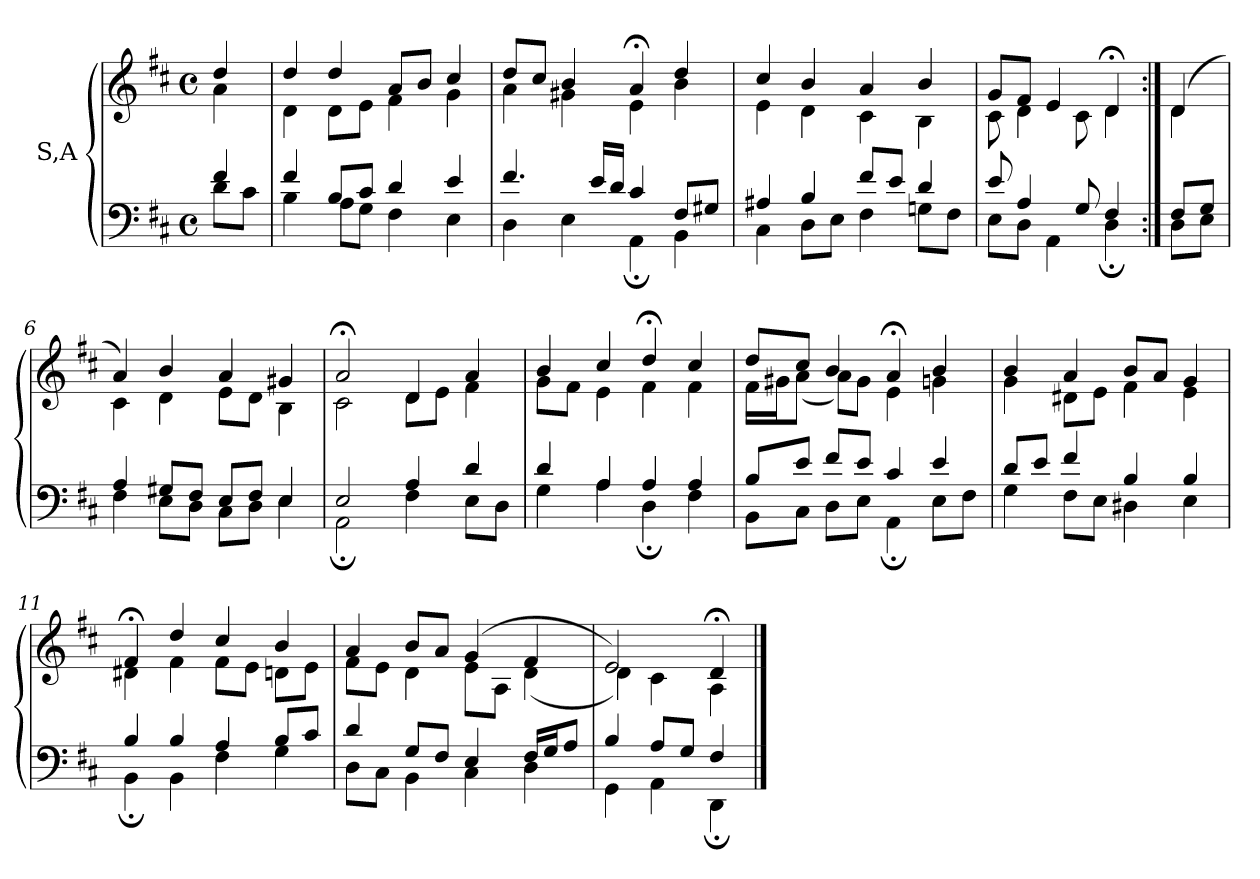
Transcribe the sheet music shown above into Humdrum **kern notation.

**kern	**kern
*part1	*part1
*staff2	*staff1
*I"S,A	*
!!LO:LB:g=z
*clefF4	*clefG2
*k[f#c#]	*k[f#c#]
*M4/4	*M4/4
*met(c)	*met(c)
=	=
*^	*^
4f#	8dL	4dd	4a
.	8c#J	.	.
=1	=1	=1	=1
4f#	4B	4dd	4d
8BL	8AL	4dd	8dL
8c#J	8GJ	.	8eJ
4d	4F#	8aL	4f#
.	.	8bJ	.
4e	4E	4cc#	4g
=2	=2	=2	=2
4.f#	4D	8ddL	4a
.	.	8cc#J	.
.	4E	4b	4g#X
16eLL	.	.	.
16dJJ	.	.	.
4c#	4AA;	4a;<	4e
8F#L	4BB	4dd	4b
8G#XJ	.	.	.
=3	=3	=3	=3
4A#X	4C#	4cc#	4e
4B	8DL	4b	4d
.	8EJ	.	.
8f#L	4F#	4a	4c#
8eJ	.	.	.
4d	8GnL	4b	4B
.	8F#J	.	.
=341	=341	=341	=341
8e	8EL	8gL	8c#
4A	8DJ	8f#J	4d
.	4AA	4e	.
8G	.	.	8c#
4F#	4D;	4d;<	4d
!!LO:LB:g=z	!!
=342:|!	=342:|!	=342:|!	=342:|!
8F#L	8DL	(>4d	4d
8GJ	8EJ	.	.
=6	=6	=6	=6
4A	4F#	4a)	4c#
8G#XL	8EL	4b	4d
8F#J	8DJ	.	.
8EL	8C#L	4a	8eL
8F#J	8DJ	.	8dJ
4E	4E	4g#X	4B
=7	=7	=7	=7
2E	2AA;	2a;<	2c#
4A	4F#	4d	8dL
.	.	.	8eJ
4d	8EL	4a	4f#
.	8DJ	.	.
=8	=8	=8	=8
4d	4G	4b	8gL
.	.	.	8f#J
4A	4A	4cc#	4e
4A	4D;	4dd;<	4f#
4A	4F#	4cc#	4f#
=9	=9	=9	=9
8BL	8BBL	8ddL	16f#LL
.	.	.	16g#XJ
8eJ	8C#J	8cc#J	(<8aJ
8f#L	8DL	4b	8aL)
8eJ	8EJ	.	8g#J
4c#	4AA;	4a;<	4e
4e	8EL	4b	4gn
.	8F#J	.	.
!!LO:LB:g=z	!!
=10	=10	=10	=10
8dL	4G	4b	4g
8eJ	.	.	.
4f#	8F#L	4a	8d#XL
.	8EJ	.	8eJ
4B	4D#X	8bL	4f#
.	.	8aJ	.
4B	4E	4g	4e
=11	=11	=11	=11
4B	4BB;	4f#;<	4d#X
4B	4BB	4dd	4f#
4A	4F#	4cc#	8f#L
.	.	.	8eJ
8BL	4G	4b	8dnL
8c#J	.	.	8eJ
=12	=12	=12	=12
4d	8DL	4a	8f#L
.	8C#J	.	8eJ
8GL	4BB	8bL	4d
8F#J	.	8aJ	.
4E	4C#	(>4g	8eL
.	.	.	8AJ
16F#LL	4D	4f#	(<4d
16GJ	.	.	.
8AJ	.	.	.
=13	=13	=13	=13
4B	4GG	2e)	4d)
8AL	4AA	.	4c#
8GJ	.	.	.
4F#	4DD;	4d;<	4A
*v	*v	*	*
*	*v	*v
==	==
*-	*-
